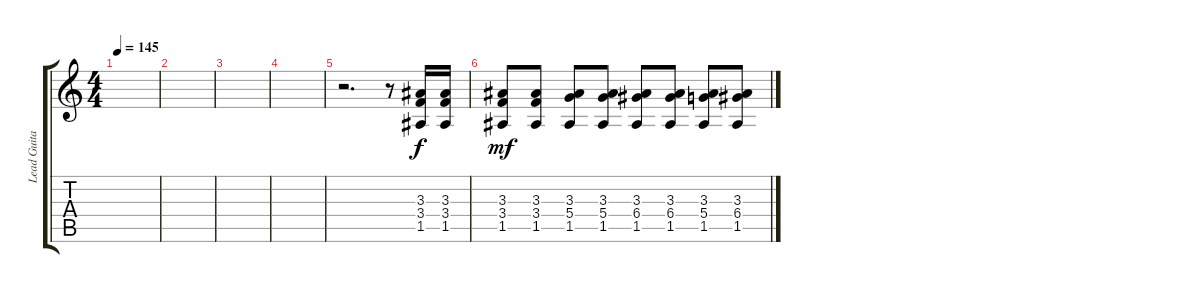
\track ("Lead Guitar" "Lead Guita") {instrument overdrivenguitar}
\staff {score tabs}
\tuning (E4 B3 G3 D3 A2 E2) {hide}
\ts (4 4)
\tempo 145
\clef g2
\ks c
|
|
|
|
r.2{d} r.8 (3.3 3.4 1.5).16 (3.3 3.4 1.5).16 |
(3.3 3.4 1.5).8{dy mf} (3.3 3.4 1.5).8 (3.3 5.4 1.5).8 (3.3 5.4 1.5).8 (3.3 6.4 1.5).8 (3.3 6.4 1.5).8 (3.3 5.4 1.5).8 (3.3 6.4 1.5).8
